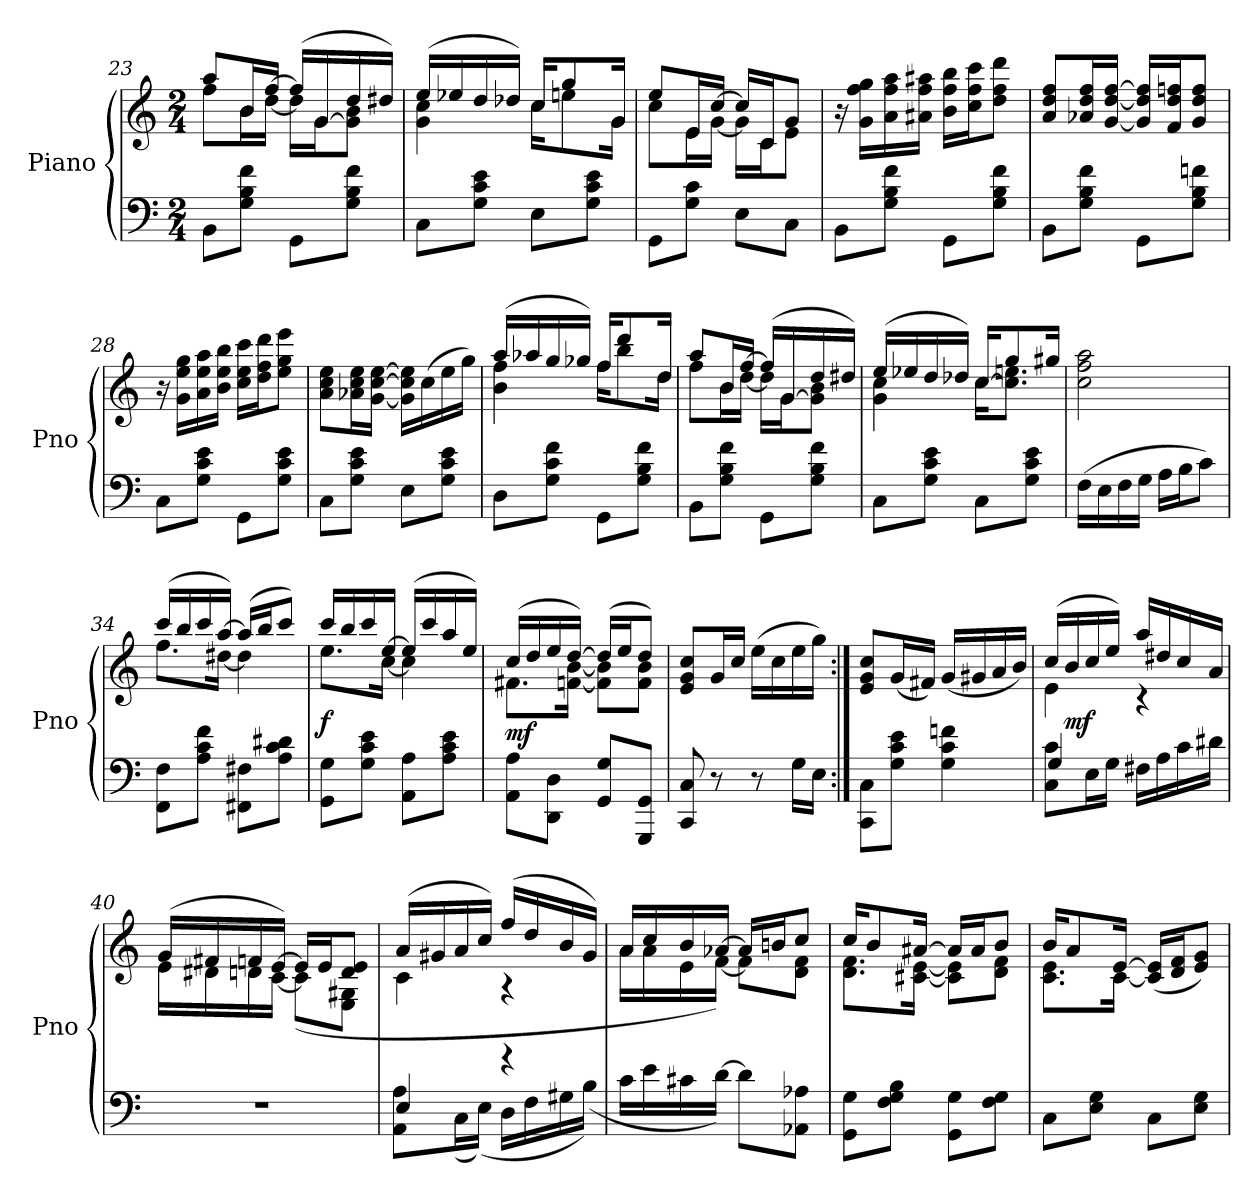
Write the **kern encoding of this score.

**kern	**kern	**dynam
*part1	*part1	*part1
*staff2	*staff1	*staff1/2
*I"Piano	*	*
*I'Pno	*	*
*clefF4	*clefG2	*
*k[]	*k[]	*
*C:	*C:	*
*M2/4	*M2/4	*
=23	=23	=23
*	*^	*
8BB\L	8aa/L	8ff\L	.
8G\ 8B\ 8f\J	16b/L	16b\L	.
.	[16ff/JJ	[16dd\JJ	.
8GG\L	(16ff/LL]	16dd\LL]	.
.	[16g/	16g\J	.
8G\ 8B\ 8f\J	16dd/	8g]\ 8b\J	.
.	16dd#X/JJ)	.	.
=24	=24	=24	=24
8C\L	(16ee/LL	4g\ 4cc\	.
.	16ee-X/	.	.
8G\ 8c\ 8e\J	16dd/	.	.
.	16dd-X/JJ)	.	.
8E\L	16cc/KL	16cc\KL	.
.	8gg/	8een\	.
8G\ 8c\ 8e\J	.	.	.
.	16g/Jk	16g\Jk	.
=25	=25	=25	=25
8GG\L	8ee/L	8cc\L	.
8G\ 8c\J	16e/L	16e\L	.
.	[16cc/JJ	[16g\JJ	.
8E\L	16cc/LL]	16g\LL]	.
.	16c/J	16c\J	.
8C\J	8g/J	8e\J	.
*	*v	*v	*
=26	=26	=26
8BB\L	16r	.
.	16g\ 16ff\ 16gg\LL	.
8G\ 8B\ 8f\J	16a\ 16ff\ 16aa\	.
.	16a#X\ 16ff\ 16aa#X\JJ	.
8GG\L	16b\ 16ff\ 16bb\LL	.
.	16cc\ 16ff\ 16ccc\J	.
8G\ 8B\ 8f\J	8dd\ 8ff\ 8ddd\J	.
=27	=27	=27
8BB\L	8a/ 8dd/ 8ff/L	.
8G\ 8B\ 8f\J	16a-X/ 16dd/ 16ff/L	.
.	[16g/ [16dd/ [16ff/JJ	.
8GG\L	16g]/ 16dd]/ 16ff]/LL	.
.	16f/ 16dd/ 16ffn/J	.
8G\ 8B\ 8fn\J	8g/ 8dd/ 8ff/J	.
=28	=28	=28
8C\L	16r	.
.	16g\ 16ee\ 16gg\LL	.
8G\ 8c\ 8e\J	16a\ 16ee\ 16aa\	.
.	16b\ 16ee\ 16bb\JJ	.
8GG\L	16cc\ 16ee\ 16ccc\LL	.
.	16dd\ 16ff\ 16ddd\J	.
8G\ 8c\ 8e\J	8ee\ 8gg\ 8eee\J	.
=29	=29	=29
8C\L	8a\ 8cc\ 8ee\L	.
8G\ 8c\ 8e\J	16a-X\ 16cc\ 16ee\L	.
.	[16g\ [16cc\ [16ee\JJ	.
8E\L	16g]\ 16cc]\ 16ee]\LL	.
.	(16cc\	.
8G\ 8c\ 8e\J	16ee\	.
.	16gg\JJ)	.
=30	=30	=30
*	*^	*
8D\L	(16aa/LL	4b\ 4ff\	.
.	16aa-X/	.	.
8G\ 8c\ 8f\J	16gg/	.	.
.	16gg-X/JJ)	.	.
8GG\L	16ff/KL	16ff\KL	.
.	8ddd/	8bb\	.
8G\ 8B\ 8f\J	.	.	.
.	16dd/Jk	16dd\Jk	.
=31	=31	=31	=31
8BB\L	8aa/L	8ff\L	.
8G\ 8B\ 8f\J	16b/L	16b\L	.
.	[16ff/JJ	[16dd\JJ	.
8GG\L	(16ff/LL]	16dd\LL]	.
.	[16g/	16g\J	.
8G\ 8B\ 8f\J	16dd/	8g]\ 8b\J	.
.	16dd#X/JJ)	.	.
=32	=32	=32	=32
8C\L	(16ee/LL	4g\ 4cc\	.
.	16ee-X/	.	.
8G\ 8c\ 8e\J	16dd/	.	.
.	16dd-X/JJ)	.	.
8C\L	[16cc/KL	16cc\KL	.
.	8gg/	8.cc]\ 8.een\J	.
8G\ 8c\ 8e\J	.	.	.
.	16gg#X/Jk	.	.
*	*v	*v	*
=33	=33	=33
(16F\LL	2cc\ 2ff\ 2aa\	.
16E\	.	.
16F\	.	.
16G\JJ	.	.
16A\LL	.	.
16B\J	.	.
8c\J)	.	.
=34	=34	=34
*	*^	*
8FF\ 8F\L	(16ccc/LL	8.ff\L	.
.	16bb/	.	.
8A\ 8c\ 8f\J	16ccc/	.	.
.	[16aa/JJ)	[16dd#X\Jk	.
8FF#X\ 8F#X\L	(16aa/LL]	4dd#\]	.
.	16bb/J	.	.
8A\ 8c\ 8d#X\J	8ccc/J)	.	.
=35	=35	=35	=35
8GG\ 8G\L	16ccc/LL	8.ee\L	f
.	16bb/	.	.
8G\ 8c\ 8e\J	16ccc/	.	.
.	[16ee/JJ	[16cc\Jk	.
8AA\ 8A\L	(16ee/LL]	4cc\]	.
.	16ccc/	.	.
8A\ 8c\ 8e\J	16aa/	.	.
.	16ee/JJ)	.	.
=36	=36	=36	=36
8AA\ 8A\L	(16cc/LL	8.f#X\L	mf
.	16dd/	.	.
8DD\ 8D\J	16ee/	.	.
.	[16dd/JJ)	[16fn\ [16b\Jk	.
8GG/ 8G/L	(16dd/LL]	8f]\ 8b]\L	.
.	16ee/J	.	.
8GGG/ 8GG/J	8dd/J)	8f\ 8b\J	.
*	*v	*v	*
=37	=37	=37
8CC/ 8C/	8e/ 8g/ 8cc/L	.
8r	16g/L	.
.	16cc/JJ	.
8r	(16ee\LL	.
.	16cc\	.
16G\LL	16ee\	.
16E\JJ	16gg\JJ)	.
=38:|!	=38:|!	=38:|!
8CC\ 8C\L	8e/ 8g/ 8cc/L	.
8G\ 8c\ 8e\J	(16g/L	.
.	16f#X/JJ)	.
4G\ 4c\ 4fn\	(16g/LL	.
.	16g#X/	.
.	16a/	.
.	16b/JJ)	.
=39	=39	=39
*^	*^	*
8C\ 8c\L	4G/	(16cc/LL	4e\	.
.	.	16b/	.	mf
16E\L	.	16cc/	.	.
16G\JJ	.	16ee/JJ)	.	.
16F#X\LL	4ryy	16aa/LL	4r	.
16A\	.	16dd#X/	.	.
16c\	.	16cc/	.	.
16d#X\JJ	.	16a/JJ	.	.
*v	*v	*	*	*
=40	=40	=40	=40
2r	(16g/LL	16e\LL	.
.	16f#X/	16d#X\	.
.	16fn/	16dn\	.
.	[16e/JJ)	[16c\JJ	.
.	16e/LL]	(8c\L]	.
.	16e/J	.	.
.	8d/ 8e/J	8E\ 8G#X\J	.
=41	=41	=41	=41
*^	*	*	*
4E/	8AA\ 8A\L	(16a/LL	4c\	.
.	.	16g#X/	.	.
.	(16C\L	16a/	.	.
.	(16E\JJ)	16cc/JJ)	.	.
4r	16D\LL	(16ff/LL	4r	.
.	16F\	16dd/	.	.
.	16G#X\	16b/	.	.
.	(16B\JJ)	16g#/JJ)	.	.
*v	*v	*	*	*
=42	=42	=42	=42
16c\LL	16a/LL	16a\LL	.
16e\	16cc/	16a\	.
16c#X\	16b/	16e\	.
[16d\JJ)	[16a-X/JJ	[16f\JJ)	.
8d\L]	16a-/LL]	8f\L]	.
.	16bn/J	.	.
8AA-X\ 8A-X\J	8cc/J	8d\ 8f\J	.
=43	=43	=43	=43
8GG\ 8G\L	16cc/KL	8.d\ 8.f\L	.
.	8b/	.	.
8F\ 8G\ 8B\J	.	.	.
.	[16a#X/Jk	[16c#X\ [16e\Jk	.
8GG\ 8G\L	16a#/LL]	8c#]\ 8e]\L	.
.	16a#/J	.	.
8F\ 8G\J	8b/J	8d\ 8f\J	.
=44	=44	=44	=44
8C\L	16b/KL	8.c\ 8.e\L	.
.	8a/	.	.
8E\ 8G\J	.	.	.
.	[16e/Jk	[16c\Jk	.
8C\L	(16c]/ 16e]/LL	4ryy	.
.	16d/ 16f/J	.	.
8E\ 8G\J	8e/ 8g/J)	.	.
*	*v	*v	*
=	=	=
*-	*-	*-
